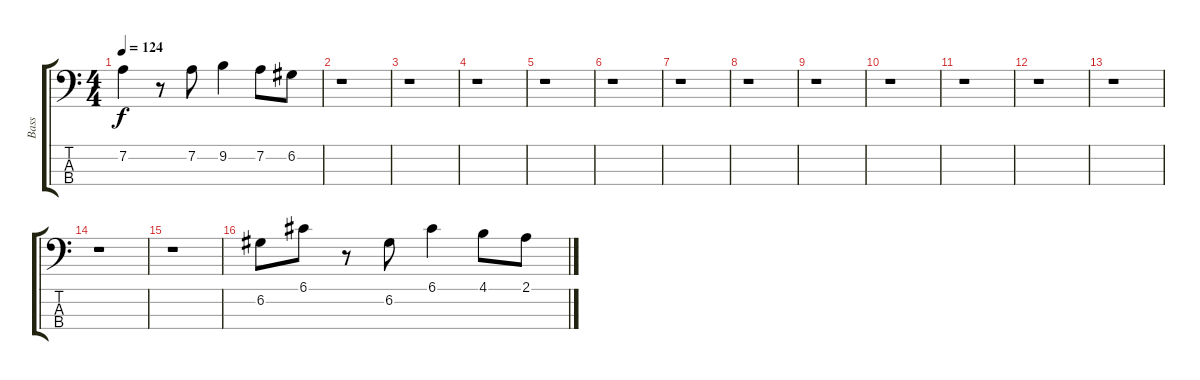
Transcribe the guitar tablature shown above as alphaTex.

\track ("Bass" "Bass") {instrument electricbasspick}
\staff {score tabs}
\tuning (G2 D2 A1 E1) {hide}
\ts (4 4)
\tempo 124
\clef f4
\ks c
7.2.4{dy f} r.8 7.2.8 9.2.4 7.2.8 6.2.8 |
r.1 |
r.1 |
r.1 |
r.1 |
r.1 |
r.1 |
r.1 |
r.1 |
r.1 |
r.1 |
r.1 |
r.1 |
r.1 |
r.1 |
6.2.8 6.1.8 r.8 6.2.8 6.1.4 4.1.8 2.1.8
